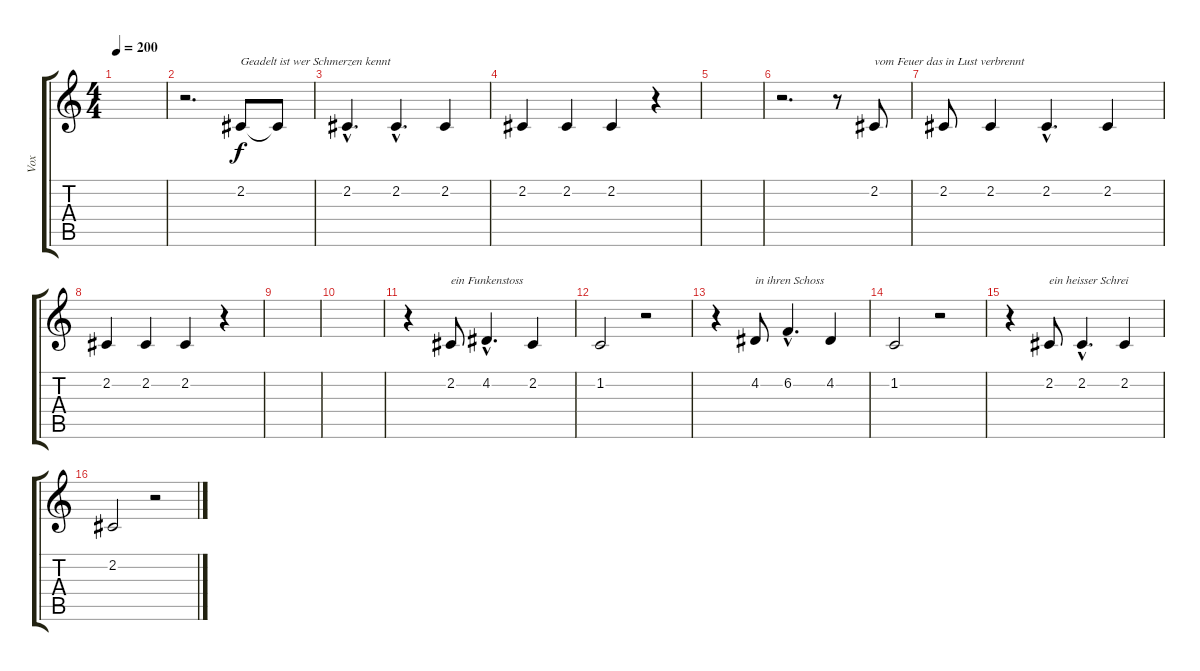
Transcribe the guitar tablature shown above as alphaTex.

\track ("Vox" "Vox") {instrument lead6voice}
\staff {score tabs}
\tuning (E4 B3 G3 D3 A2 E2) {hide}
\ts (4 4)
\tempo 200
\clef g2
\ks c
|
r.2{d} 2.2.8{txt "Geadelt ist wer Schmerzen kennt"} 2.2{t}.8 |
2.2{hac}.4{d} 2.2{hac}.4{d} 2.2.4 |
2.2.4 2.2.4 2.2.4 r.4 |
|
r.2{d} r.8 2.2.8{txt "vom Feuer das in Lust verbrennt"} |
2.2.8 2.2.4 2.2{hac}.4{d} 2.2.4 |
2.2.4 2.2.4 2.2.4 r.4 |
|
|
r.4 2.2.8{txt "ein Funkenstoss"} 4.2{hac}.4{d} 2.2.4 |
1.2.2 r.2 |
r.4 4.2.8{txt "in ihren Schoss"} 6.2{hac}.4{d} 4.2.4 |
1.2.2 r.2 |
r.4 2.2.8{txt "ein heisser Schrei"} 2.2{hac}.4{d} 2.2.4 |
2.2.2 r.2
